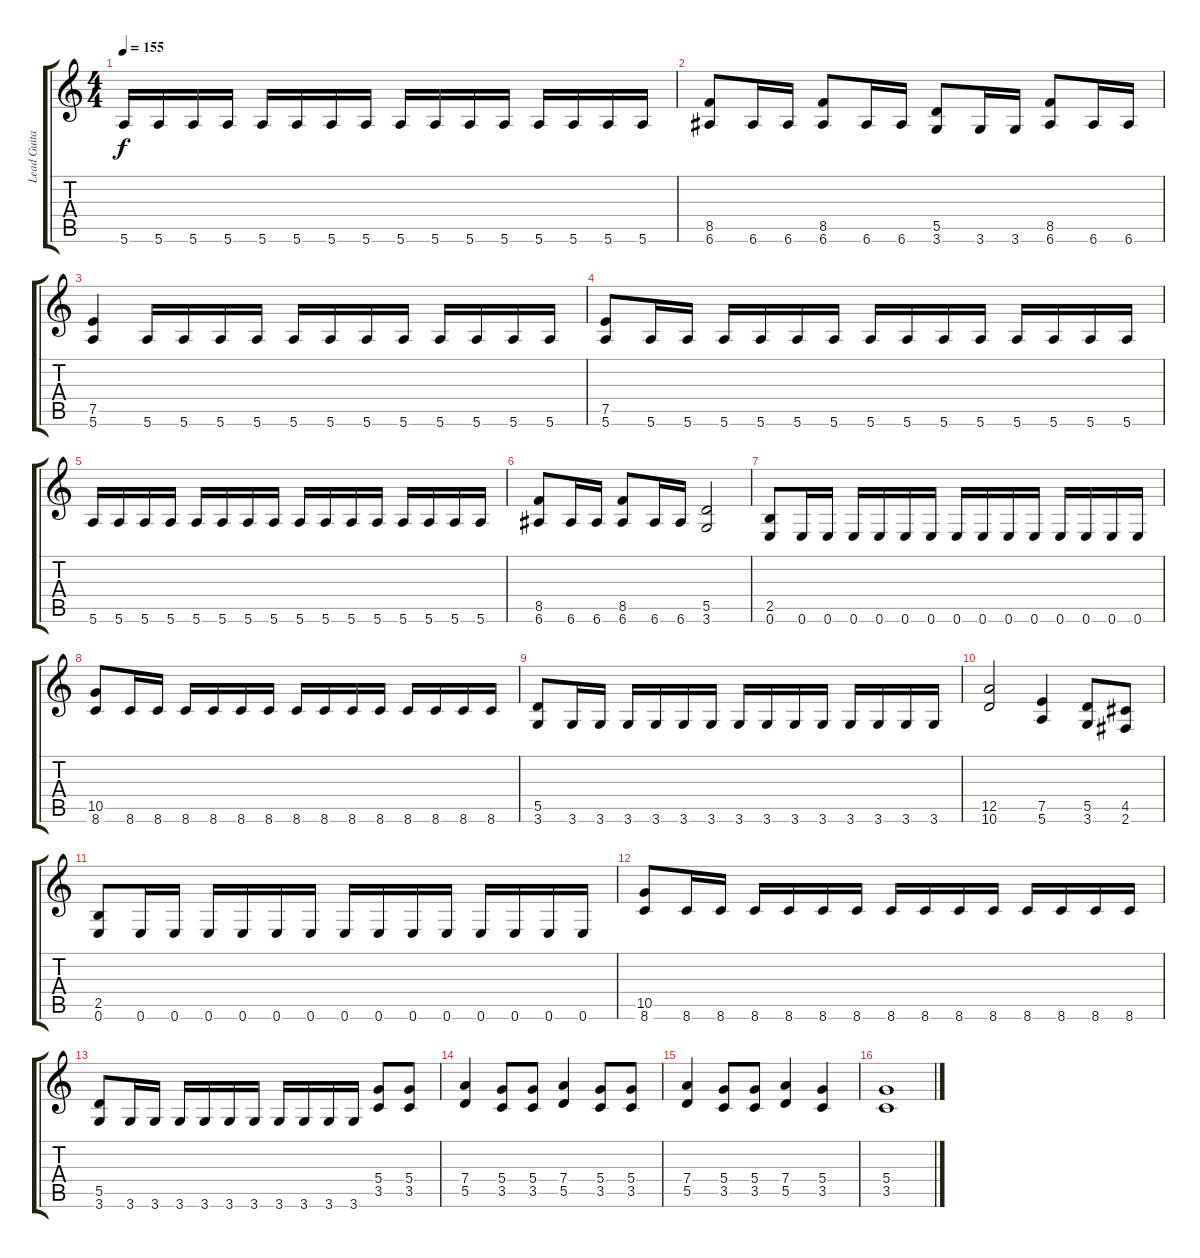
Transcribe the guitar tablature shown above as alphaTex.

\track ("Lead Guitar" "Lead Guita") {instrument distortionguitar}
\staff {score tabs}
\tuning (E4 B3 G3 D3 A2 E2) {hide}
\ts (4 4)
\tempo 155
\clef g2
\ks c
5.6.16{dy f} 5.6.16 5.6.16 5.6.16 5.6.16 5.6.16 5.6.16 5.6.16 5.6.16 5.6.16 5.6.16 5.6.16 5.6.16 5.6.16 5.6.16 5.6.16 |
(8.5 6.6).8 6.6.16 6.6.16 (8.5 6.6).8 6.6.16 6.6.16 (5.5 3.6).8 3.6.16 3.6.16 (8.5 6.6).8 6.6.16 6.6.16 |
(7.5 5.6).4 5.6.16 5.6.16 5.6.16 5.6.16 5.6.16 5.6.16 5.6.16 5.6.16 5.6.16 5.6.16 5.6.16 5.6.16 |
(7.5 5.6).8 5.6.16 5.6.16 5.6.16 5.6.16 5.6.16 5.6.16 5.6.16 5.6.16 5.6.16 5.6.16 5.6.16 5.6.16 5.6.16 5.6.16 |
5.6.16 5.6.16 5.6.16 5.6.16 5.6.16 5.6.16 5.6.16 5.6.16 5.6.16 5.6.16 5.6.16 5.6.16 5.6.16 5.6.16 5.6.16 5.6.16 |
(8.5 6.6).8 6.6.16 6.6.16 (8.5 6.6).8 6.6.16 6.6.16 (5.5 3.6).2 |
(2.5 0.6).8 0.6.16 0.6.16 0.6.16 0.6.16 0.6.16 0.6.16 0.6.16 0.6.16 0.6.16 0.6.16 0.6.16 0.6.16 0.6.16 0.6.16 |
(10.5 8.6).8 8.6.16 8.6.16 8.6.16 8.6.16 8.6.16 8.6.16 8.6.16 8.6.16 8.6.16 8.6.16 8.6.16 8.6.16 8.6.16 8.6.16 |
(5.5 3.6).8 3.6.16 3.6.16 3.6.16 3.6.16 3.6.16 3.6.16 3.6.16 3.6.16 3.6.16 3.6.16 3.6.16 3.6.16 3.6.16 3.6.16 |
(12.5 10.6).2 (7.5 5.6).4 (5.5 3.6).8 (4.5 2.6).8 |
(2.5 0.6).8 0.6.16 0.6.16 0.6.16 0.6.16 0.6.16 0.6.16 0.6.16 0.6.16 0.6.16 0.6.16 0.6.16 0.6.16 0.6.16 0.6.16 |
(10.5 8.6).8 8.6.16 8.6.16 8.6.16 8.6.16 8.6.16 8.6.16 8.6.16 8.6.16 8.6.16 8.6.16 8.6.16 8.6.16 8.6.16 8.6.16 |
(5.5 3.6).8 3.6.16 3.6.16 3.6.16 3.6.16 3.6.16 3.6.16 3.6.16 3.6.16 3.6.16 3.6.16 (5.4 3.5).8 (5.4 3.5).8 |
(7.4 5.5).4 (5.4 3.5).8 (5.4 3.5).8 (7.4 5.5).4 (5.4 3.5).8 (5.4 3.5).8 |
(7.4 5.5).4 (5.4 3.5).8 (5.4 3.5).8 (7.4 5.5).4 (5.4 3.5).4 |
(5.4 3.5).1
